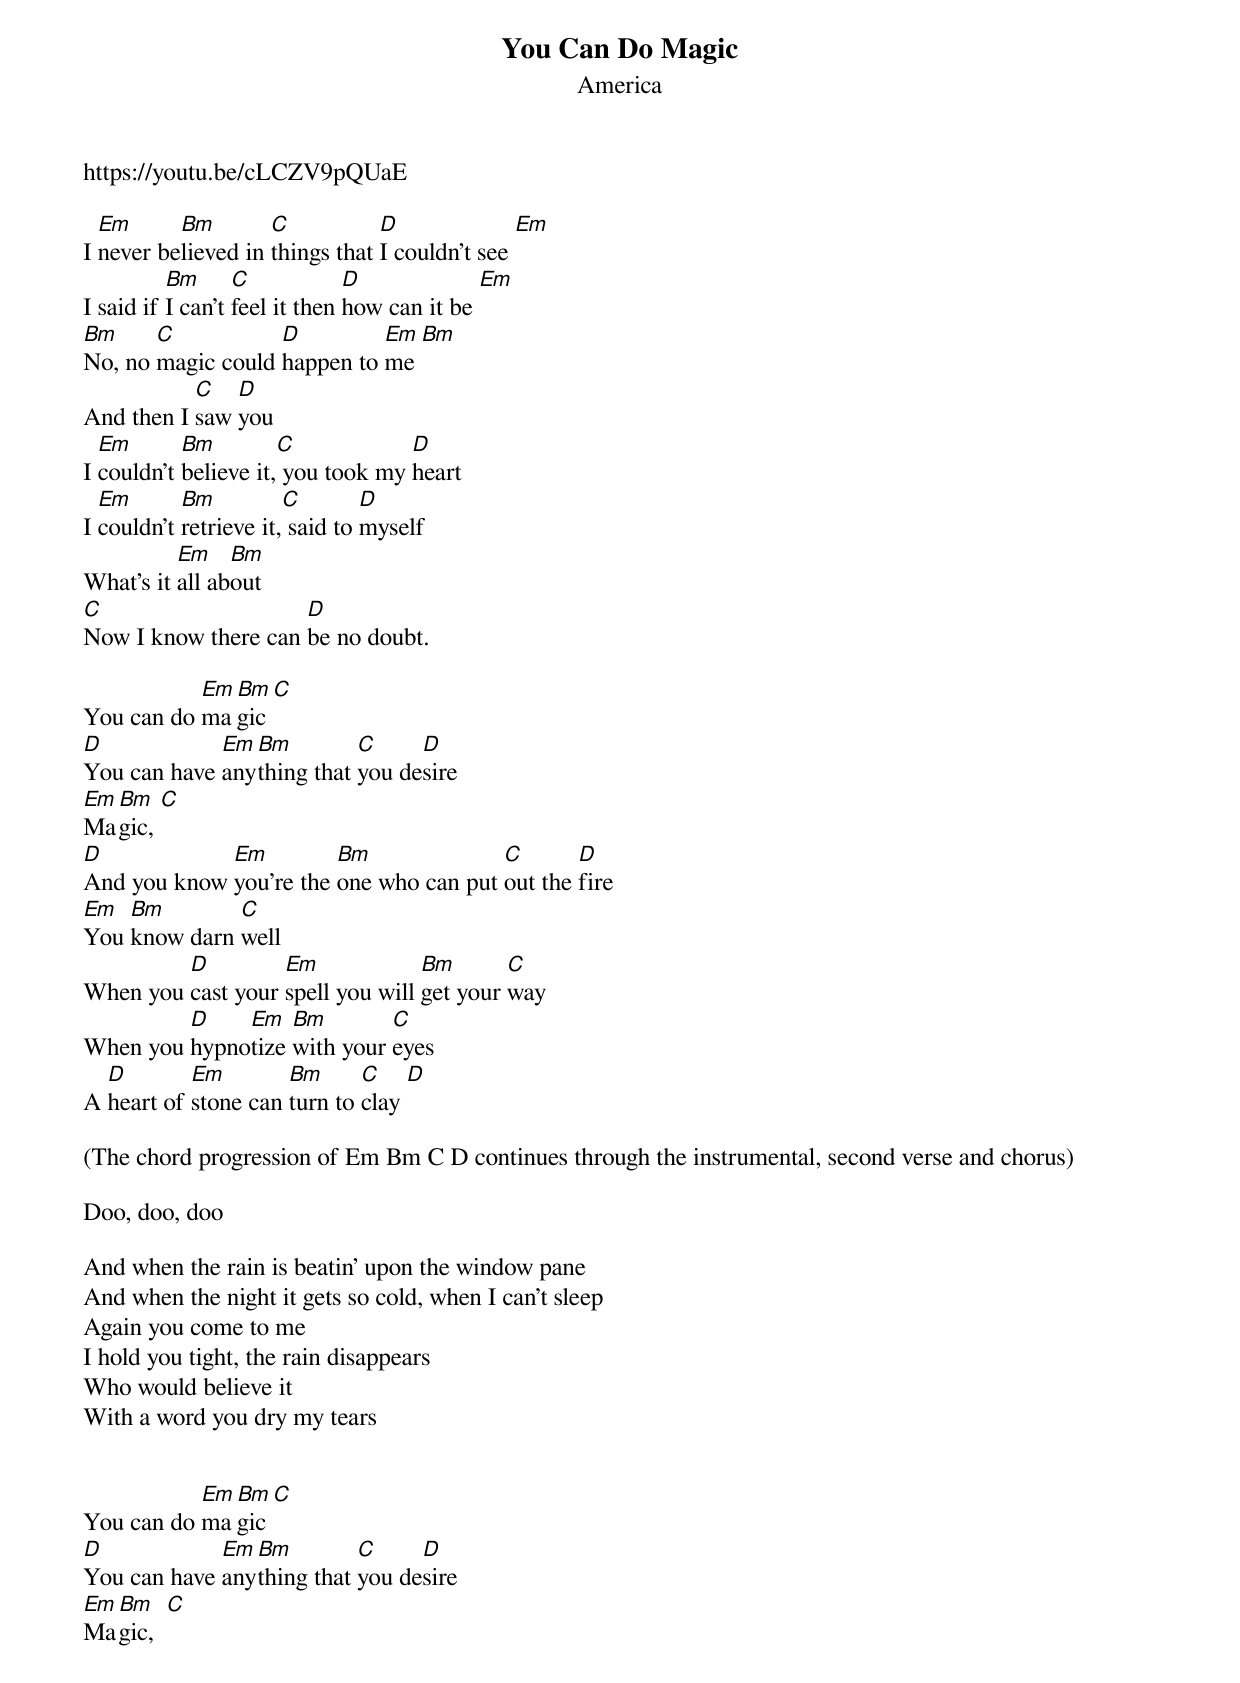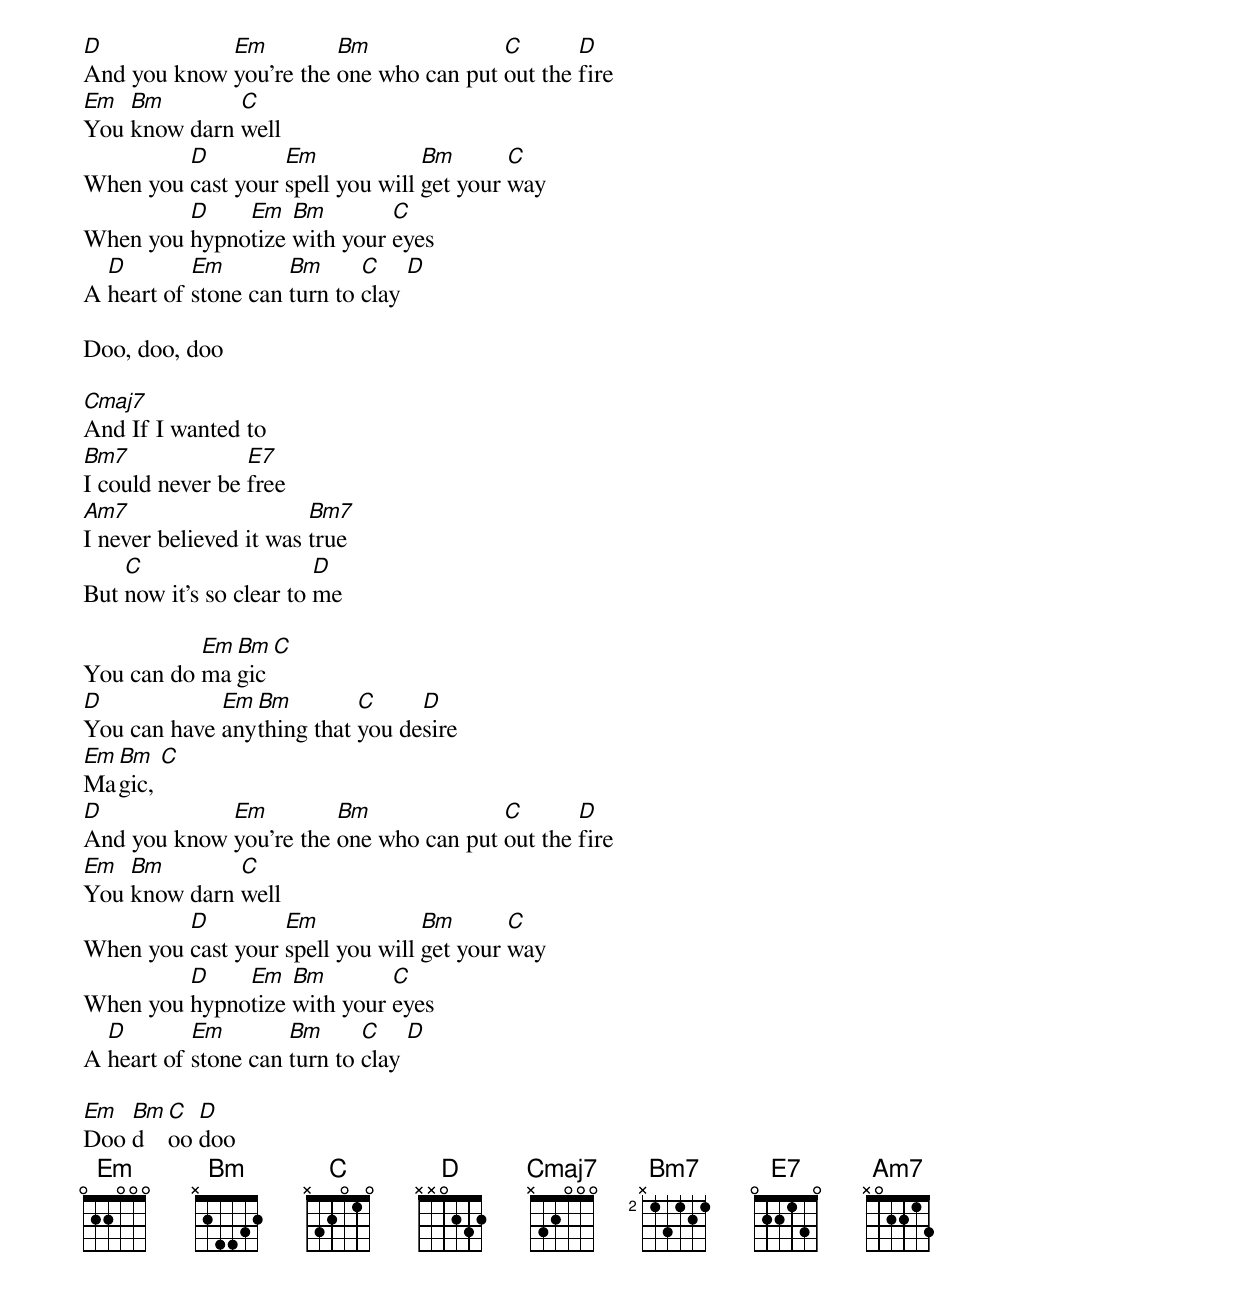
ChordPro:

{title:You Can Do Magic}
{subtitle:America}
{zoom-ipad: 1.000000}
https://youtu.be/cLCZV9pQUaE

I [Em]never be[Bm]lieved in [C]things that [D]I couldn't see [Em]
I said if [Bm]I can't [C]feel it then [D]how can it be [Em]
[Bm]No, no [C]magic could [D]happen to [Em]me [Bm]
And then I [C]saw [D]you
I [Em]couldn't [Bm]believe it,[C] you took my [D]heart
I [Em]couldn't [Bm]retrieve it,[C] said to [D]myself
What's it [Em]all ab[Bm]out
[C]Now I know there can [D]be no doubt.

You can do [Em]ma[Bm]gic [C]
[D]You can have [Em]any[Bm]thing that [C]you de[D]sire
[Em]Ma[Bm]gic, [C]
[D]And you know [Em]you're the [Bm]one who can put [C]out the [D]fire
[Em]You [Bm]know darn [C]well
When you [D]cast your [Em]spell you will [Bm]get your [C]way
When you [D]hypno[Em]tize [Bm]with your [C]eyes
A [D]heart of [Em]stone can [Bm]turn to [C]clay [D]

(The chord progression of Em Bm C D continues through the instrumental, second verse and chorus)

Doo, doo, doo

And when the rain is beatin' upon the window pane
And when the night it gets so cold, when I can't sleep
Again you come to me
I hold you tight, the rain disappears
Who would believe it
With a word you dry my tears


You can do [Em]ma[Bm]gic [C]
[D]You can have [Em]any[Bm]thing that [C]you de[D]sire
[Em]Ma[Bm]gic,  [C]
[D]And you know [Em]you're the [Bm]one who can put [C]out the [D]fire
[Em]You [Bm]know darn [C]well
When you [D]cast your [Em]spell you will [Bm]get your [C]way
When you [D]hypno[Em]tize [Bm]with your [C]eyes
A [D]heart of [Em]stone can [Bm]turn to [C]clay [D]

Doo, doo, doo

[Cmaj7]And If I wanted to
[Bm7]I could never be [E7]free
[Am7]I never believed it was [Bm7]true
But [C]now it's so clear to [D]me

You can do [Em]ma[Bm]gic [C]
[D]You can have [Em]any[Bm]thing that [C]you de[D]sire
[Em]Ma[Bm]gic, [C]
[D]And you know [Em]you're the [Bm]one who can put [C]out the [D]fire
[Em]You [Bm]know darn [C]well
When you [D]cast your [Em]spell you will [Bm]get your [C]way
When you [D]hypno[Em]tize [Bm]with your [C]eyes
A [D]heart of [Em]stone can [Bm]turn to [C]clay [D]

[Em]Doo [Bm]d[C]oo [D]doo
